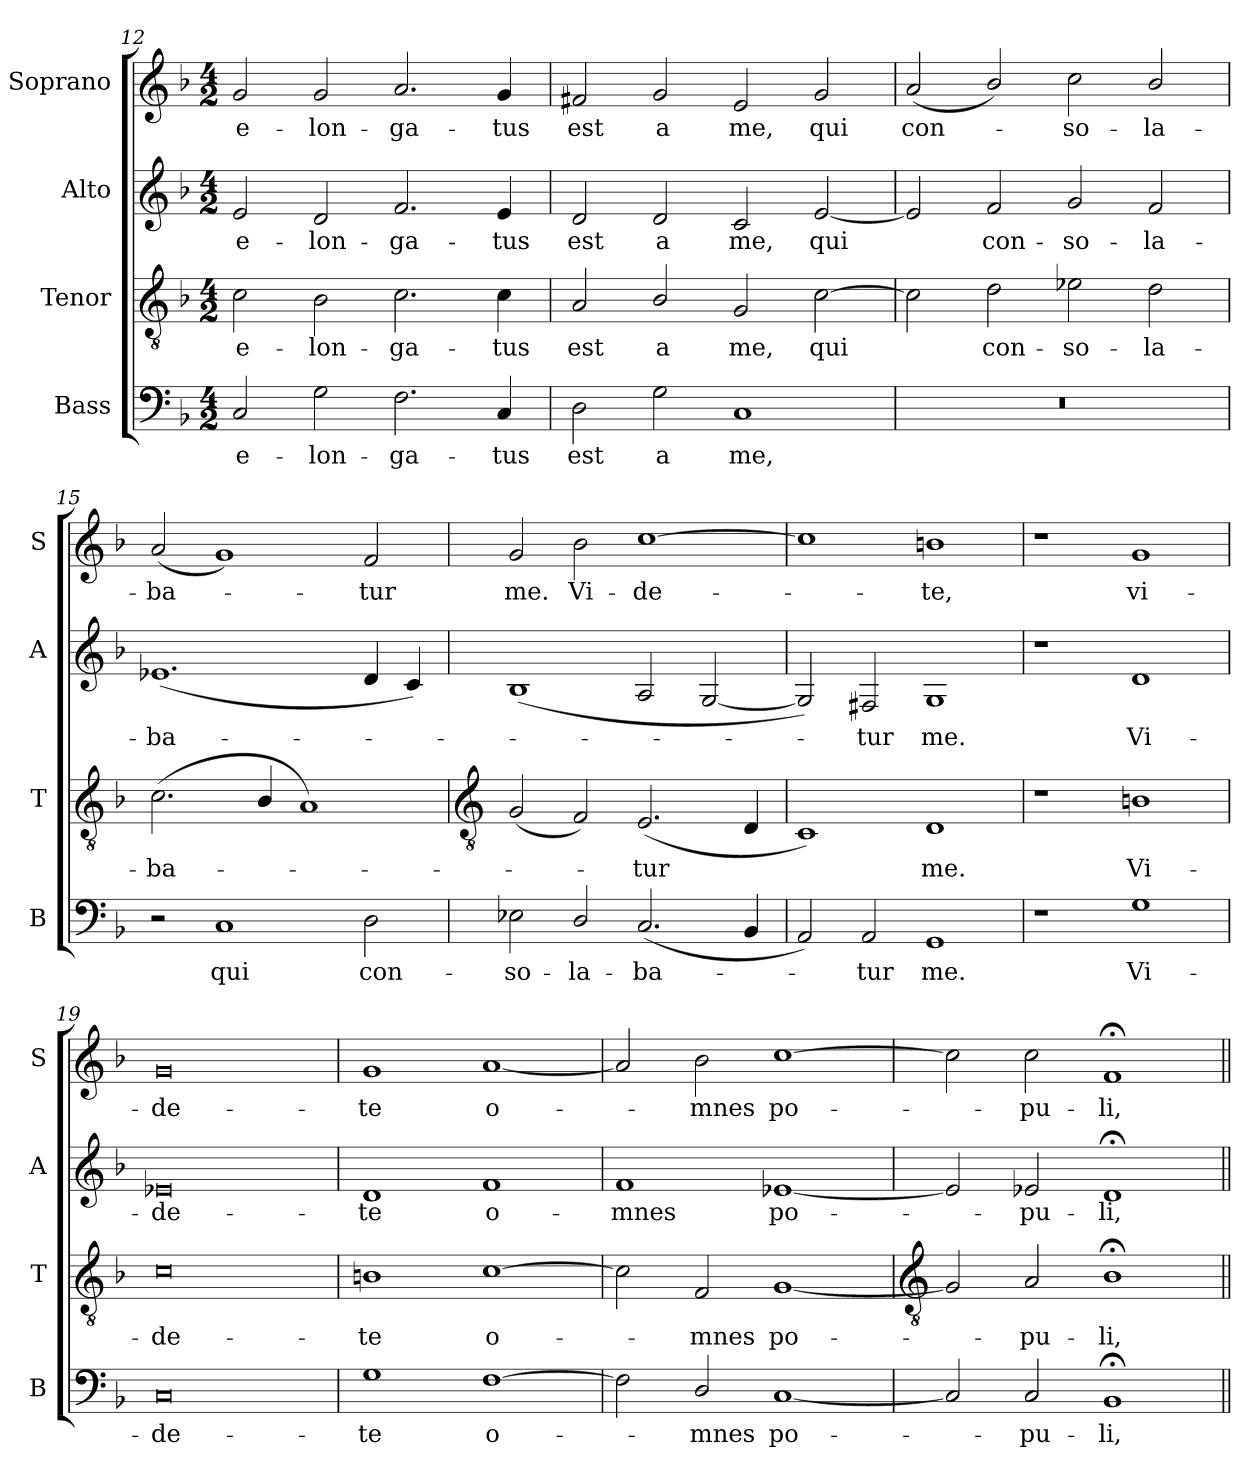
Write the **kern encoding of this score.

**kern	**text	**kern	**text	**kern	**text	**kern	**text
*part4	*part4	*part3	*part3	*part2	*part2	*part1	*part1
*staff4	*staff4	*staff3	*staff3	*staff2	*staff2	*staff1	*staff1
*I"Bass	*	*I"Tenor	*	*I"Alto	*	*I"Soprano	*
*I'B	*	*I'T	*	*I'A	*	*I'S	*
*clefF4	*	*clefGv2	*	*clefG2	*	*clefG2	*
*k[b-]	*	*k[b-]	*	*k[b-]	*	*k[b-]	*
*F:	*	*F:	*	*F:	*	*F:	*
*M4/2	*	*M4/2	*	*M4/2	*	*M4/2	*
=12	=12	=12	=12	=12	=12	=12	=12
!	!LO:LY:b	!	!LO:LY:b	!	!LO:LY:b	!	!LO:LY:b
2C	e-	2c	e-	2e	e-	2g	e-
!	!LO:LY:b	!	!LO:LY:b	!	!LO:LY:b	!	!LO:LY:b
2G	-lon-	2B-	-lon-	2d	-lon-	2g	-lon-
!	!LO:LY:b	!	!LO:LY:b	!	!LO:LY:b	!	!LO:LY:b
2.F	-ga-	2.c	-ga-	2.f	-ga-	2.a	-ga-
!	!LO:LY:b	!	!LO:LY:b	!	!LO:LY:b	!	!LO:LY:b
4C	-tus	4c	-tus	4e	-tus	4g	-tus
=13	=13	=13	=13	=13	=13	=13	=13
!	!LO:LY:b	!	!LO:LY:b	!	!LO:LY:b	!	!LO:LY:b
2D	est	2A	est	2d	est	2f#X	est
!	!LO:LY:b	!	!LO:LY:b	!	!LO:LY:b	!	!LO:LY:b
2G	a	2B-/	a	2d	a	2g	a
!	!LO:LY:b	!	!LO:LY:b	!	!LO:LY:b	!	!LO:LY:b
1C	me,	2G	me,	2c	me,	2e	me,
!	!	!	!LO:LY:b	!	!LO:LY:b	!	!LO:LY:b
.	.	[2c	qui	[2e	qui	2g	qui
=14	=14	=14	=14	=14	=14	=14	=14
!	!	!	!	!	!	!	!LO:LY:b
0r	.	2c]	.	2e]	.	(<2a	con-
!	!	!	!LO:LY:b	!	!LO:LY:b	!	!
.	.	2d	con-	2f	con-	2b-/)	.
!	!	!	!LO:LY:b	!	!LO:LY:b	!	!LO:LY:b
.	.	2e-X	-so-	2g	-so-	2cc	so-
!	!	!	!LO:LY:b	!	!LO:LY:b	!	!LO:LY:b
.	.	2d	-la-	2f	-la-	2b-/	-la-
=15	=15	=15	=15	=15	=15	=15	=15
!	!	!	!LO:LY:b	!	!LO:LY:b	!	!LO:LY:b
2r	.	(<2.c	-ba-	(<1.e-X	-ba-	(<2a	-ba-
!	!LO:LY:b	!	!	!	!	!	!
1C	qui	.	.	.	.	1g)	.
.	.	4B-/	.	.	.	.	.
.	.	1A)	.	.	.	.	.
!	!LO:LY:b	!	!	!	!	!	!LO:LY:b
2D	con-	.	.	4d	.	2f	tur
.	.	.	.	4c)	.	.	.
!!LO:LB:g=z
=16	=16	=16	=16	=16	=16	=16	=16
*	*	*clefGv2	*	*	*	*	*
!	!LO:LY:b	!	!	!	!	!	!LO:LY:b
2E-X	-so-	(<2G	.	(<1B-	.	2g	me.
!	!LO:LY:b	!	!	!	!	!	!LO:LY:b
2D/	-la-	2F)	.	.	.	2b-	Vi-
!	!LO:LY:b	!	!LO:LY:b	!	!	!	!LO:LY:b
(<2.C	-ba-	(<2.E	tur	2A	.	[1cc	-de-
.	.	.	.	[2G	.	.	.
4BB-	.	4D	.	.	.	.	.
=17	=17	=17	=17	=17	=17	=17	=17
2AA)	.	1C)	.	2G])	.	1cc]	.
!	!LO:LY:b	!	!	!	!LO:LY:b	!	!
2AA	tur	.	.	2F#X	tur	.	.
!	!LO:LY:b	!	!LO:LY:b	!	!LO:LY:b	!	!LO:LY:b
1GG	me.	1D	me.	1G	me.	1bn	te,
=18	=18	=18	=18	=18	=18	=18	=18
1r	.	1r	.	1r	.	1r	.
!	!LO:LY:b	!	!LO:LY:b	!	!LO:LY:b	!	!LO:LY:b
1G	Vi-	1Bn	Vi-	1d	Vi-	1g	vi-
=19	=19	=19	=19	=19	=19	=19	=19
!	!LO:LY:b	!	!LO:LY:b	!	!LO:LY:b	!	!LO:LY:b
0C	-de-	0c	-de-	0e-X	-de-	0g	-de-
=20	=20	=20	=20	=20	=20	=20	=20
!	!LO:LY:b	!	!LO:LY:b	!	!LO:LY:b	!	!LO:LY:b
1G	-te	1Bn	-te	1d	-te	1g	-te
!	!LO:LY:b	!	!LO:LY:b	!	!LO:LY:b	!	!LO:LY:b
[1F	o-	[1c	o-	1f	o-	[1a	o-
=21	=21	=21	=21	=21	=21	=21	=21
!	!	!	!	!	!LO:LY:b	!	!
2F]	.	2c]	.	1f	-mnes	2a]	.
!	!LO:LY:b	!	!LO:LY:b	!	!	!	!LO:LY:b
2D/	mnes	2F	mnes	.	.	2b-	mnes
!	!LO:LY:b	!	!LO:LY:b	!	!LO:LY:b	!	!LO:LY:b
[1C	po-	[1G	po-	[1e-X	po-	[1cc	po-
!!LO:LB:g=z
=22	=22	=22	=22	=22	=22	=22	=22
*	*	*clefGv2	*	*	*	*	*
2C]	.	2G]	.	2e-]	.	2cc]	.
!	!LO:LY:b	!	!LO:LY:b	!	!LO:LY:b	!	!LO:LY:b
2C	pu-	2A	pu-	2e-	pu-	2cc	pu-
!	!LO:LY:b	!	!LO:LY:b	!	!LO:LY:b	!	!LO:LY:b
1BB-;<	-li,	1B-;<	-li,	1d;<	-li,	1f;<	-li,
=||	=||	=||	=||	=||	=||	=||	=||
*-	*-	*-	*-	*-	*-	*-	*-
